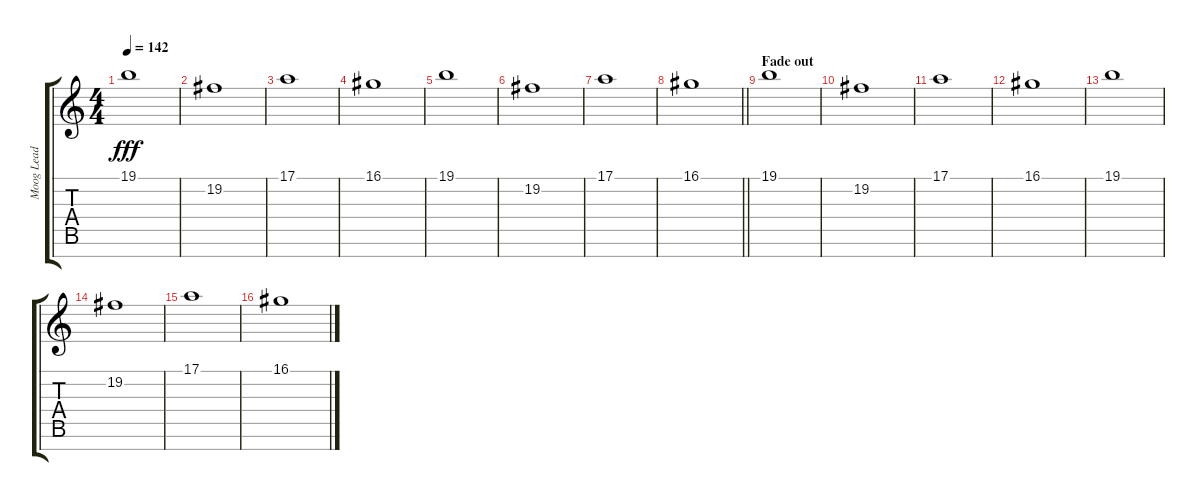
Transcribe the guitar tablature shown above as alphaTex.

\track ("Moog Lead Arp" "Moog Lead ") {instrument lead8bassandlead}
\staff {score tabs}
\tuning (E4 B3 G3 D3 A2 E2 B1) {hide}
\ts (4 4)
\tempo 142
\clef g2
\ks c
19.1.1{dy fff} |
19.2.1 |
17.1.1 |
16.1.1 |
19.1.1 |
19.2.1 |
17.1.1 |
\barLineRight lightlight
16.1.1 |
\section ("" "Fade out")
19.1.1 |
19.2.1 |
17.1.1 |
16.1.1 |
19.1.1 |
19.2.1 |
17.1.1 |
16.1.1
